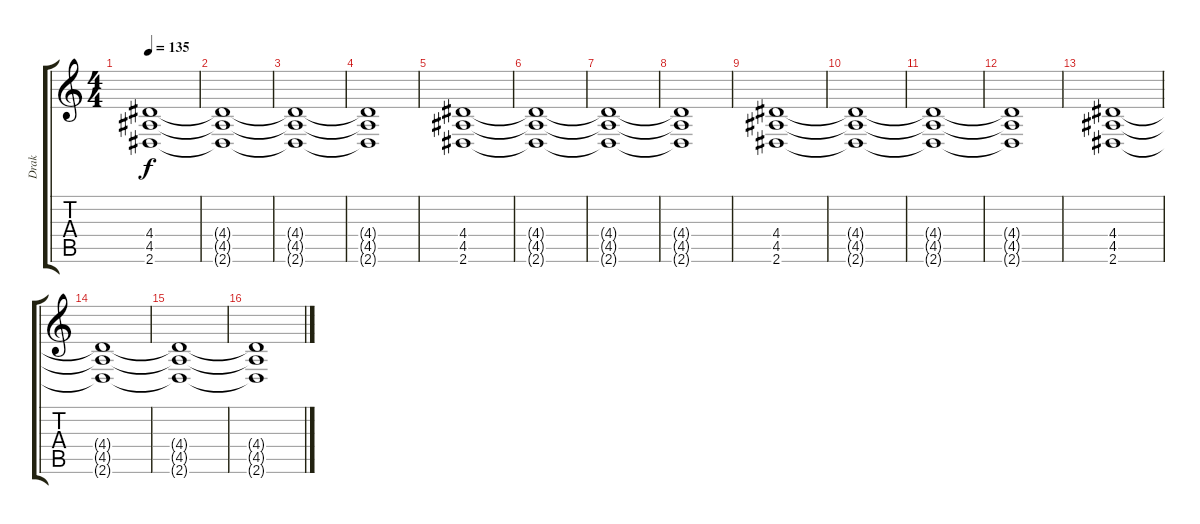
\track ("Drak" "Drak") {instrument distortionguitar}
\staff {score tabs}
\tuning (Db4 Ab3 E3 B2 Gb2 Db2) {hide}
\ts (4 4)
\tempo 135
\clef g2
\ks c
(4.4 4.5 2.6).1{dy f} |
(4.4{t} 4.5{t} 2.6{t}).1 |
(4.4{t} 4.5{t} 2.6{t}).1 |
(4.4{t} 4.5{t} 2.6{t}).1 |
(4.4 4.5 2.6).1 |
(4.4{t} 4.5{t} 2.6{t}).1 |
(4.4{t} 4.5{t} 2.6{t}).1 |
(4.4{t} 4.5{t} 2.6{t}).1 |
(4.4 4.5 2.6).1 |
(4.4{t} 4.5{t} 2.6{t}).1 |
(4.4{t} 4.5{t} 2.6{t}).1 |
(4.4{t} 4.5{t} 2.6{t}).1 |
(4.4 4.5 2.6).1 |
(4.4{t} 4.5{t} 2.6{t}).1 |
(4.4{t} 4.5{t} 2.6{t}).1 |
(4.4{t} 4.5{t} 2.6{t}).1
